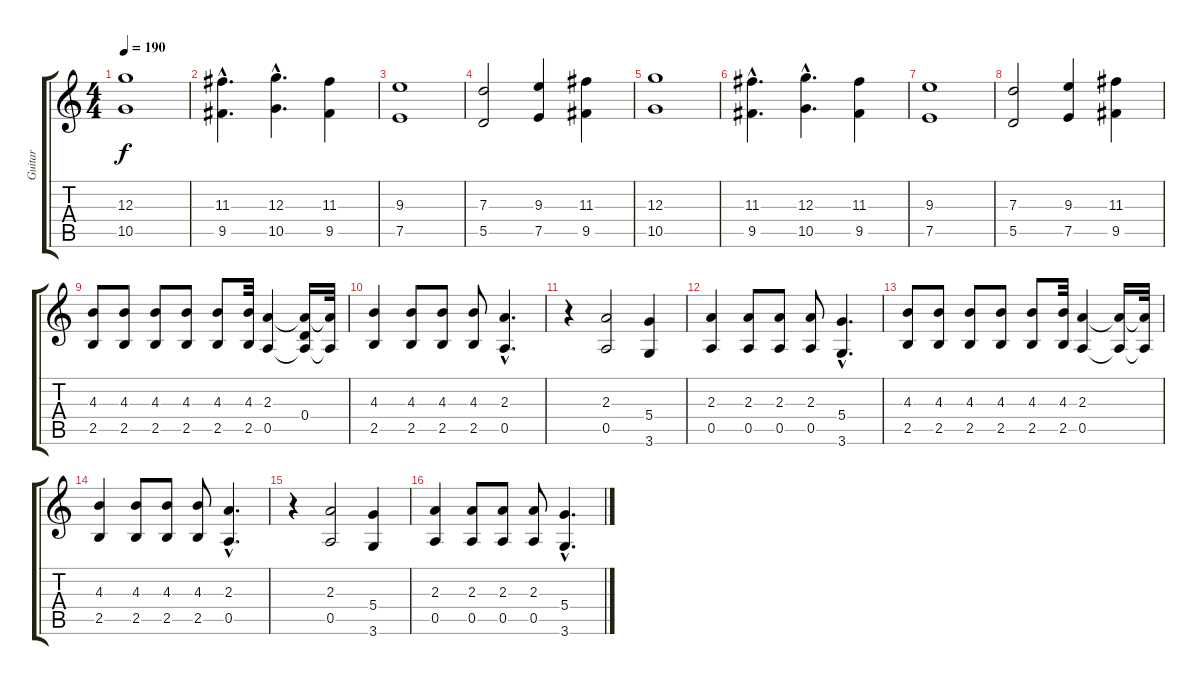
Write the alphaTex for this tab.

\track ("Guitar" "Guitar") {instrument distortionguitar}
\staff {score tabs}
\tuning (E4 B3 G3 D3 A2 E2) {hide}
\ts (4 4)
\tempo 190
\clef g2
\ks c
(12.3 10.5).1{dy f} |
(11.3{hac} 9.5{hac}).4{d} (12.3{hac} 10.5{hac}).4{d} (11.3 9.5).4 |
(9.3 7.5).1 |
(7.3 5.5).2 (9.3 7.5).4 (11.3 9.5).4 |
(12.3 10.5).1 |
(11.3{hac} 9.5{hac}).4{d} (12.3{hac} 10.5{hac}).4{d} (11.3 9.5).4 |
(9.3 7.5).1 |
(7.3 5.5).2 (9.3 7.5).4 (11.3 9.5).4 |
(4.3 2.5).8 (4.3 2.5).8 (4.3 2.5).8 (4.3 2.5).8 (4.3 2.5).8 (4.3 2.5).32 (2.3 0.5).4 (2.3{t} 0.4 0.5{t}).16 (2.3{t} 0.5{t}).32 |
(4.3 2.5).4 (4.3 2.5).8 (4.3 2.5).8 (4.3 2.5).8 (2.3{hac} 0.5{hac}).4{d} |
r.4 (2.3 0.5).2 (5.4 3.6).4 |
(2.3 0.5).4 (2.3 0.5).8 (2.3 0.5).8 (2.3 0.5).8 (5.4{hac} 3.6{hac}).4{d} |
(4.3 2.5).8 (4.3 2.5).8 (4.3 2.5).8 (4.3 2.5).8 (4.3 2.5).8 (4.3 2.5).32 (2.3 0.5).4 (2.3{t} 0.5{t}).16 (2.3{t} 0.5{t}).32 |
(4.3 2.5).4 (4.3 2.5).8 (4.3 2.5).8 (4.3 2.5).8 (2.3{hac} 0.5{hac}).4{d} |
r.4 (2.3 0.5).2 (5.4 3.6).4 |
(2.3 0.5).4 (2.3 0.5).8 (2.3 0.5).8 (2.3 0.5).8 (5.4{hac} 3.6{hac}).4{d}
